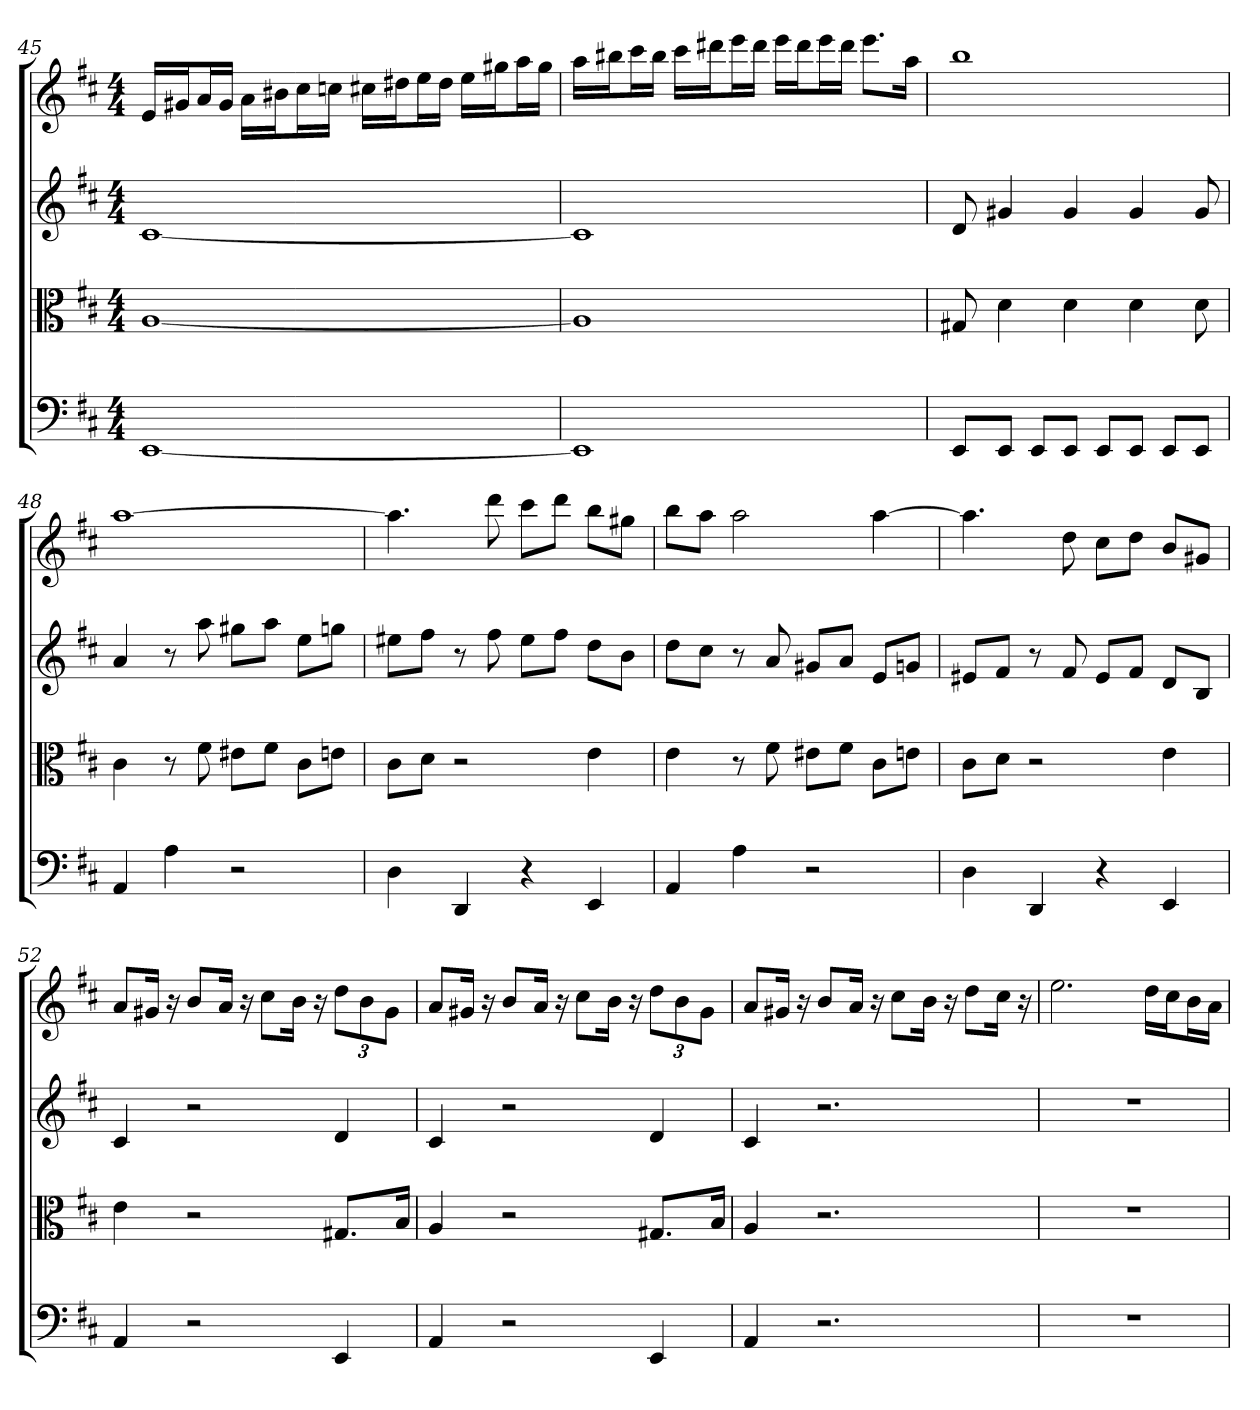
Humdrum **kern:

**kern	**kern	**kern	**kern
*part4	*part3	*part2	*part1
*staff4	*staff3	*staff2	*staff1
*clefF4	*clefC3	*	*
*k[f#c#]	*k[f#c#]	*k[f#c#]	*k[f#c#]
*D:	*D:	*D:	*D:
*M4/4	*M4/4	*M4/4	*M4/4
=45	=45	=45	=45
[1EE	[1A	[1c#	16eLL
.	.	.	16g#XJ
.	.	.	16aL
.	.	.	16g#JJ
.	.	.	16aLL
.	.	.	16b#XJ
.	.	.	16cc#L
.	.	.	16ccnJJ
.	.	.	16cc#XLL
.	.	.	16dd#XJ
.	.	.	16eeL
.	.	.	16dd#JJ
.	.	.	16eeLL
.	.	.	16gg#XJ
.	.	.	16aaL
.	.	.	16gg#JJ
=46	=46	=46	=46
1EE]	1A]	1c#]	16aaLL
.	.	.	16bb#XJ
.	.	.	16ccc#L
.	.	.	16bb#JJ
.	.	.	16ccc#LL
.	.	.	16ddd#XJ
.	.	.	16eeeL
.	.	.	16ddd#JJ
.	.	.	16eeeLL
.	.	.	16ddd#J
.	.	.	16eeeL
.	.	.	16ddd#JJ
.	.	.	8.eeeL
.	.	.	16aaJk
=47	=47	=47	=47
8EE/L	8G#X	8d	1bb
8EE/J	4d	4g#X	.
8EE/L	.	.	.
8EE/J	4d	4g#	.
8EE/L	.	.	.
8EE/J	4d	4g#	.
8EE/L	.	.	.
8EE/J	8d	8g#	.
=48	=48	=48	=48
4AA	4c#	4a	[1aa
4A	8r	8r	.
.	8f#	8aa	.
2r	8e#X\L	8gg#XL	.
.	8f#\J	8aaJ	.
.	8c#\L	8eeL	.
.	8en\J	8ggnJ	.
=49	=49	=49	=49
4D	8c#\L	8ee#XL	4.aa]
.	8d\J	8ff#J	.
4DD	2r	8r	.
.	.	8ff#	8ddd
4r	.	8ee#L	8ccc#L
.	.	8ff#J	8dddJ
4EE	4e	8ddL	8bbL
.	.	8bJ	8gg#XJ
=50	=50	=50	=50
4AA	4e	8ddL	8bbL
.	.	8cc#J	8aaJ
4A	8r	8r	2aa
.	8f#	8a	.
2r	8e#X\L	8g#XL	.
.	8f#\J	8aJ	.
.	8c#\L	8eL	[4aa
.	8en\J	8gnJ	.
=51	=51	=51	=51
4D	8c#\L	8e#XL	4.aa]
.	8d\J	8f#J	.
4DD	2r	8r	.
.	.	8f#	8dd
4r	.	8e#L	8cc#L
.	.	8f#J	8ddJ
4EE	4e	8dL	8bL
.	.	8BJ	8g#XJ
=52	=52	=52	=52
4AA	4e	4c#	8aL
.	.	.	16g#XJk
.	.	.	16r
2r	2r	2r	8bL
.	.	.	16aJk
.	.	.	16r
.	.	.	8cc#L
.	.	.	16bJk
.	.	.	16r
4EE	8.G#X/L	4d	12ddL
.	.	.	12b
.	.	.	12g#J
.	16B/Jk	.	.
=53	=53	=53	=53
4AA	4A	4c#	8aL
.	.	.	16g#XJk
.	.	.	16r
2r	2r	2r	8bL
.	.	.	16aJk
.	.	.	16r
.	.	.	8cc#L
.	.	.	16bJk
.	.	.	16r
4EE	8.G#X/L	4d	12ddL
.	.	.	12b
.	.	.	12g#J
.	16B/Jk	.	.
=54	=54	=54	=54
4AA	4A	4c#	8aL
.	.	.	16g#XJk
.	.	.	16r
2.r	2.r	2.r	8bL
.	.	.	16aJk
.	.	.	16r
.	.	.	8cc#L
.	.	.	16bJk
.	.	.	16r
.	.	.	8ddL
.	.	.	16cc#Jk
.	.	.	16r
=55	=55	=55	=55
1r	1r	1r	2.ee
.	.	.	16ddLL
.	.	.	16cc#J
.	.	.	16bL
.	.	.	16aJJ
=	=	=	=
*-	*-	*-	*-
